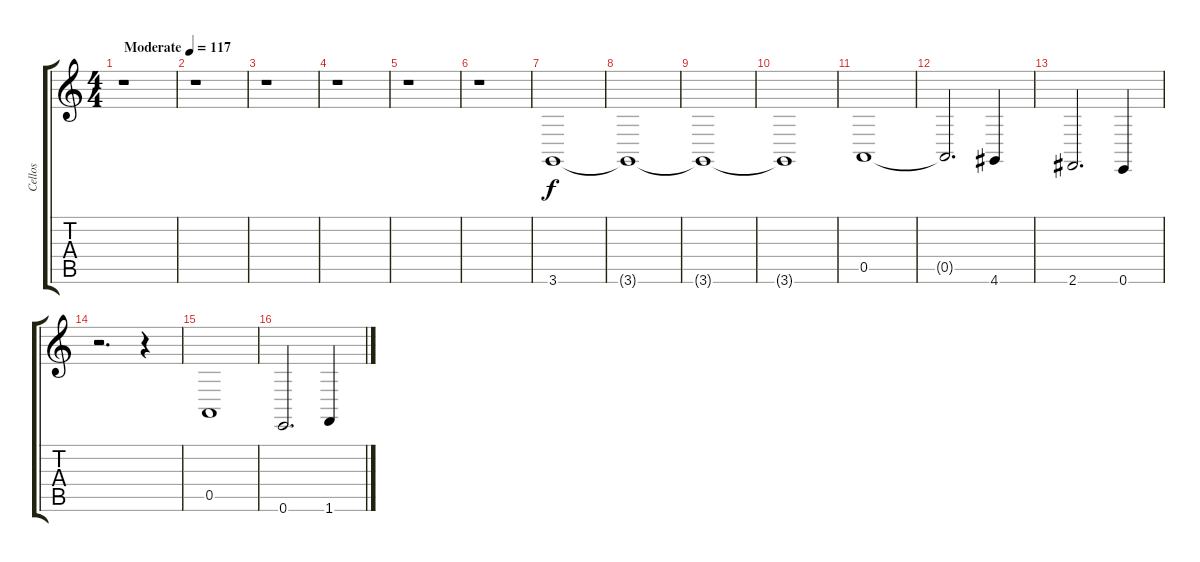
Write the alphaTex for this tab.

\track ("Cellos" "Cellos") {instrument stringensemble1}
\staff {score tabs}
\tuning (E4 B3 G3 D3 A2 E2) {hide}
\ts (4 4)
\tempo (117 "Moderate")
\clef g2
\ks c
r.1{dy f instrument stringensemble1} |
r.1 |
r.1 |
r.1 |
r.1 |
r.1 |
3.6.1 |
3.6{t}.1 |
3.6{t}.1 |
3.6{t}.1 |
0.5.1 |
0.5{t}.2{d} 4.6.4 |
2.6.2{d} 0.6.4 |
r.2{d} r.4 |
0.5.1 |
0.6.2{d} 1.6.4
